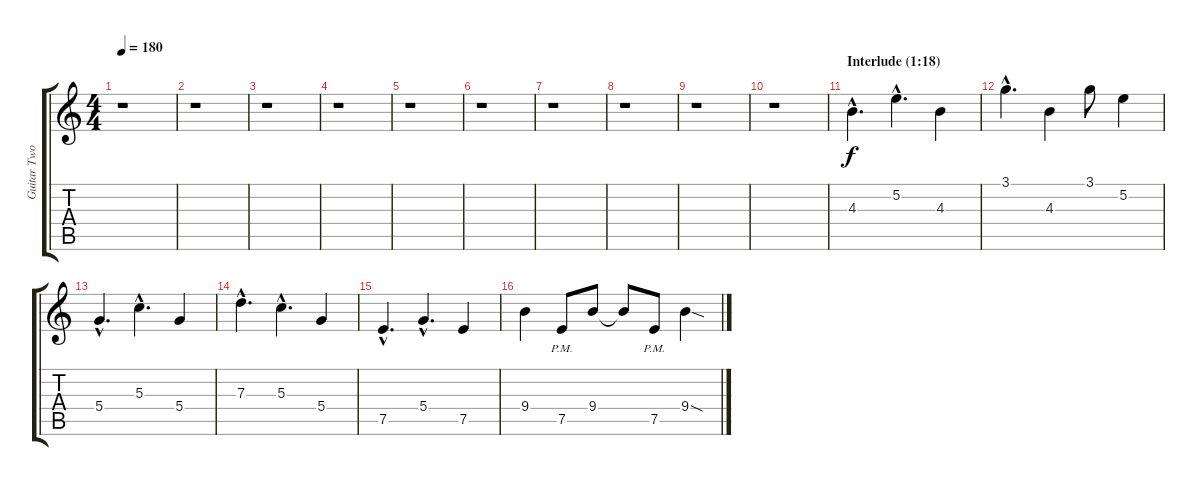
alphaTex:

\track ("Guitar Two" "Guitar Two") {instrument distortionguitar}
\staff {score tabs}
\tuning (E4 B3 G3 D3 A2 E2) {hide}
\ts (4 4)
\tempo 180
\clef g2
\ks c
r.1{dy f} |
r.1 |
r.1 |
r.1 |
r.1 |
r.1 |
r.1 |
r.1 |
r.1 |
r.1 |
\section ("" "Interlude (1:18)")
4.3{hac}.4{d} 5.2{hac}.4{d} 4.3.4 |
3.1{hac}.4{d} 4.3.4 3.1.8 5.2.4 |
5.4{hac}.4{d} 5.3{hac}.4{d} 5.4.4 |
7.3{hac}.4{d} 5.3{hac}.4{d} 5.4.4 |
7.5{hac}.4{d} 5.4{hac}.4{d} 7.5.4 |
9.4.4 7.5{pm}.8 9.4.8 9.4{t}.8 7.5{pm}.8 9.4{sod}.4
